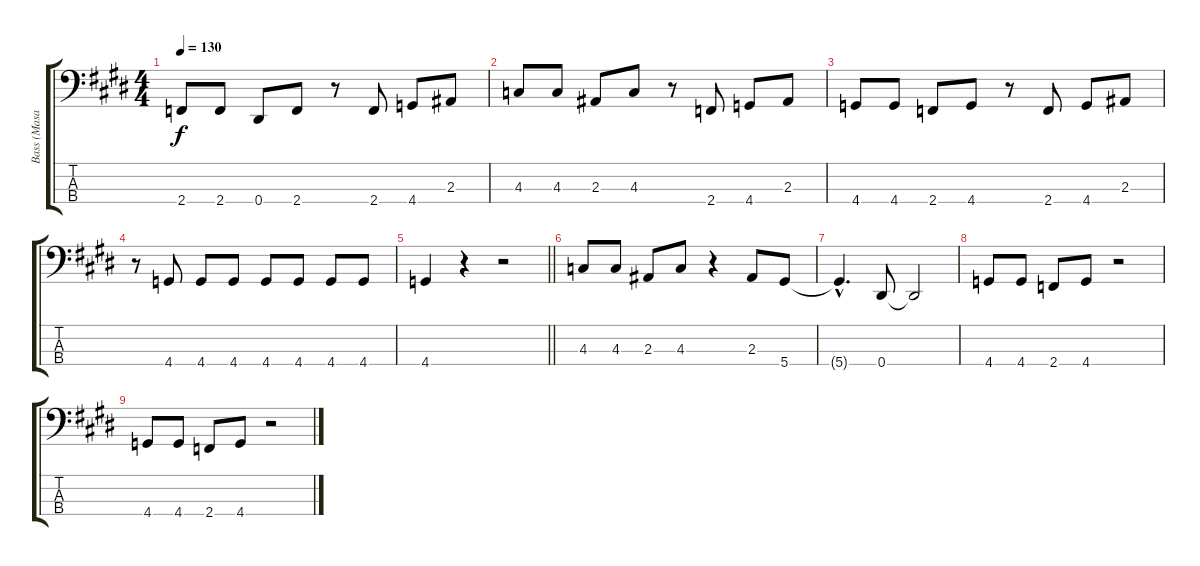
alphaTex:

\track ("Bass (Masaki)" "Bass (Masa") {instrument electricbassfinger}
\staff {score tabs}
\tuning (Gb2 Db2 Ab1 Eb1) {hide}
\ts (4 4)
\tempo 130
\clef f4
\ks e
2.4.8{dy f} 2.4.8 0.4.8 2.4.8 r.8 2.4.8 4.4.8 2.3.8 |
4.3.8 4.3.8 2.3.8 4.3.8 r.8 2.4.8 4.4.8 2.3.8 |
4.4.8 4.4.8 2.4.8 4.4.8 r.8 2.4.8 4.4.8 2.3.8 |
r.8 4.4.8 4.4.8 4.4.8 4.4.8 4.4.8 4.4.8 4.4.8 |
\barLineRight lightlight
4.4.4 r.4 r.2 |
4.3.8 4.3.8 2.3.8 4.3.8 r.4 2.3.8 5.4.8 |
5.4{hac t}.4{d} 0.4.8 0.4{t}.2 |
4.4.8 4.4.8 2.4.8 4.4.8 r.2 |
4.4.8 4.4.8 2.4.8 4.4.8 r.2
